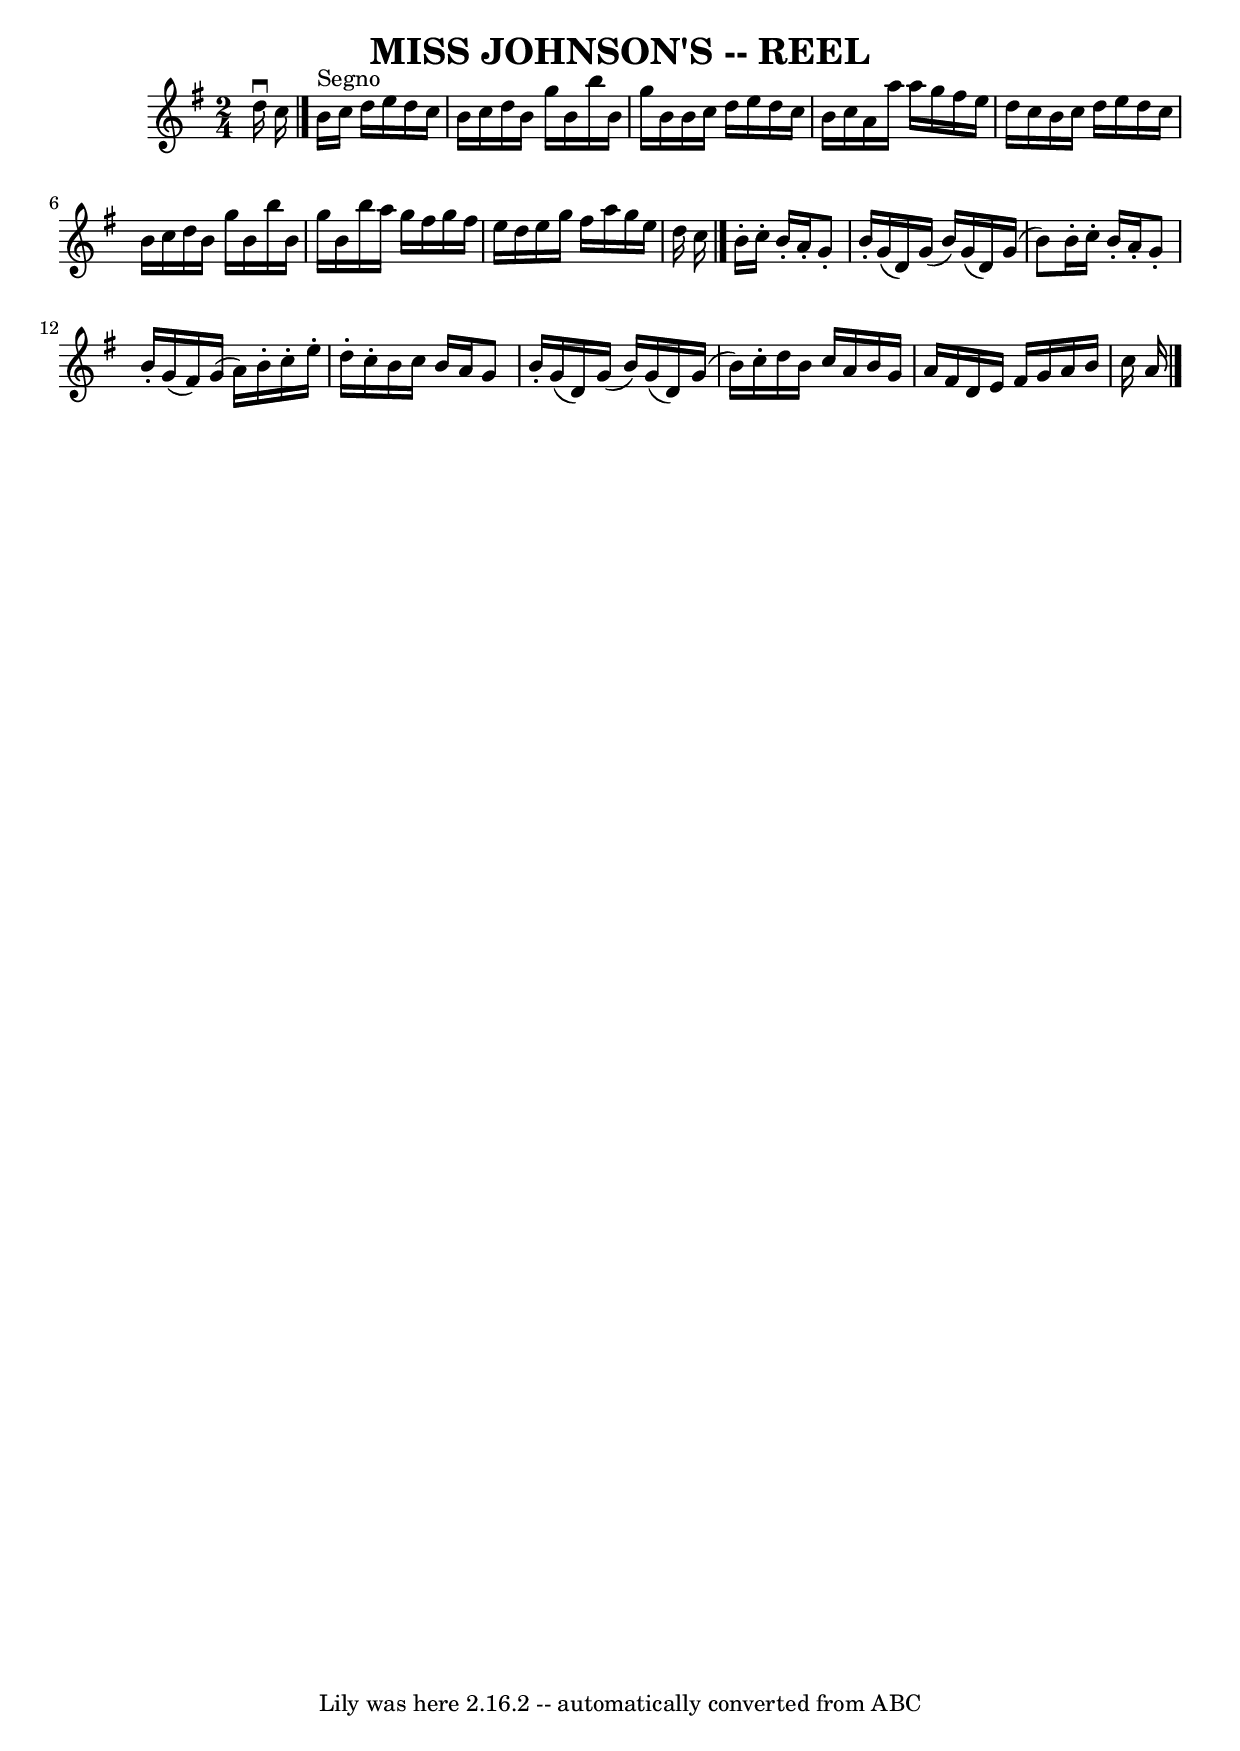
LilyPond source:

\version "2.16.2"
\include "Mammoth.ily"
\header {
  %% book = "Ryan's Mammoth Collection of Fiddle Tunes"
  crossRefNumber = "1"
  footnotes = ""
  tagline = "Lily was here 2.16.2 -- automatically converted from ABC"
  title = "MISS JOHNSON'S -- REEL"

}
voicedefault =  {


  \time 2/4 
  \key g \major
  d''16^\downbow c''16      \bar "|." b'16^"Segno" c''16 d''16 e''16 d''16 c''16 b'16 c''16     |
  d''16 b'16 g''16 b'16 b''16 b'16 g''16 b'16     |
  b'16 c''16 d''16 e''16 d''16 c''16 b'16 c''16    |
  a'16 a''16 a''16 g''16 fis''16 e''16 d''16    
  c''16        |
  b'16 c''16 d''16 e''16 d''16 c''16    
  b'16 c''16    |
  d''16 b'16 g''16 b'16 b''16 b'16    
  g''16 b'16    |
  b''16 a''16 g''16 fis''16 g''16    
  fis''16 e''16 d''16    |
  e''16 g''16 fis''16 a''16    
  g''16 e''16 d''16 c''16    \bar "|." b'16-. c''16-. b'16-.  
  a'16-. g'8-. b'16-. g'16 (|
  d'16) g'16 (b'16)  
  g'16 (d'16) g'16 (b'8)   |
  b'16-. c''16-. b'16-. 
  a'16-. g'8-. b'16-. g'16 (|
  fis'16) g'16 (a'16) b'16-. c''16-. e''16-. d''16-. c''16-.       |
  b'16  
  c''16 b'16 a'16 g'8 b'16-. g'16 (|
  d'16) g'16 (b'16) g'16 (d'16) g'16 (b'16) c''16-.   |
  
  d''16 b'16 c''16 a'16 b'16 g'16 a'16 fis'16    |
  
  d'16 e'16 fis'16 g'16 a'16 b'16 c''16 a'16      \bar "|."  
  

}

\score{
  <<

    \context Staff="default"
    {
      \voicedefault 
      
    }

  >>
  \layout {
    
  }
  \midi {
  }

}
